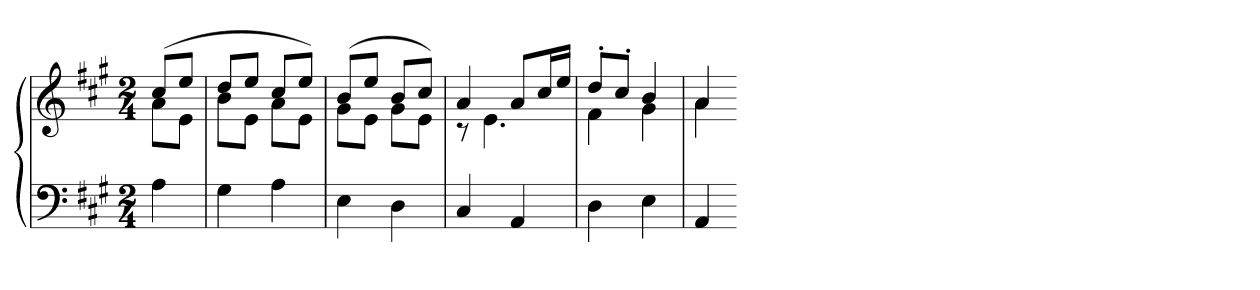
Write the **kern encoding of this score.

**kern	**kern
*part1	*part1
*staff2	*staff1
*clefF4	*clefG2
*k[f#c#g#]	*k[f#c#g#]
*A:	*A:
*M2/4	*M2/4
=	=
*	*^
4A	(8cc#L	8aL
.	8eeJ	8eJ
=	=	=
4G#	8ddL	8bL
.	8eeJ	8eJ
4A	8cc#L	8aL
.	8eeJ)	8eJ
=	=	=
4E	(8bL	8g#L
.	8eeJ	8eJ
4D	8bL	8g#L
.	8cc#J)	8eJ
=	=	=
4C#	4a	8r
.	.	4.e
4AA	8aL	.
.	16cc#L	.
.	16eeJJ	.
=	=	=
4D	8dd'L	4f#
.	8cc#'J	.
4E	4b	4g#
=	=	=
4AA	4a	4a
*	*v	*v
=-	=-
*-	*-
